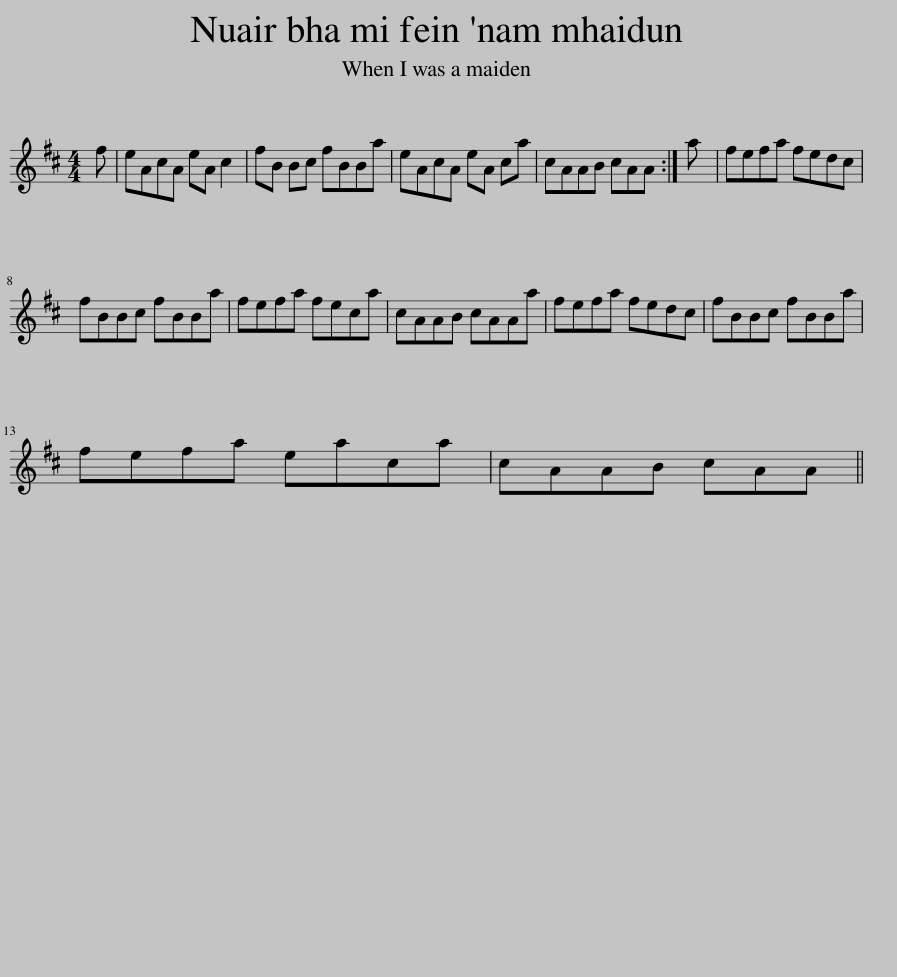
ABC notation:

X:1
L:1/8
M:4/4
I:linebreak $
K:D
V:1 treble
V:1
 f | eAcA eA c2 | fB Bc fBBa | eAcA eA ca | cAAB cAA :| %5
 a | fefa fedc |$ fBBc fBBa | fefa feca | cAAB cAAa | %10
 fefa fedc | fBBc fBBa |$ fefa eaca | cAAB cAA || %14
